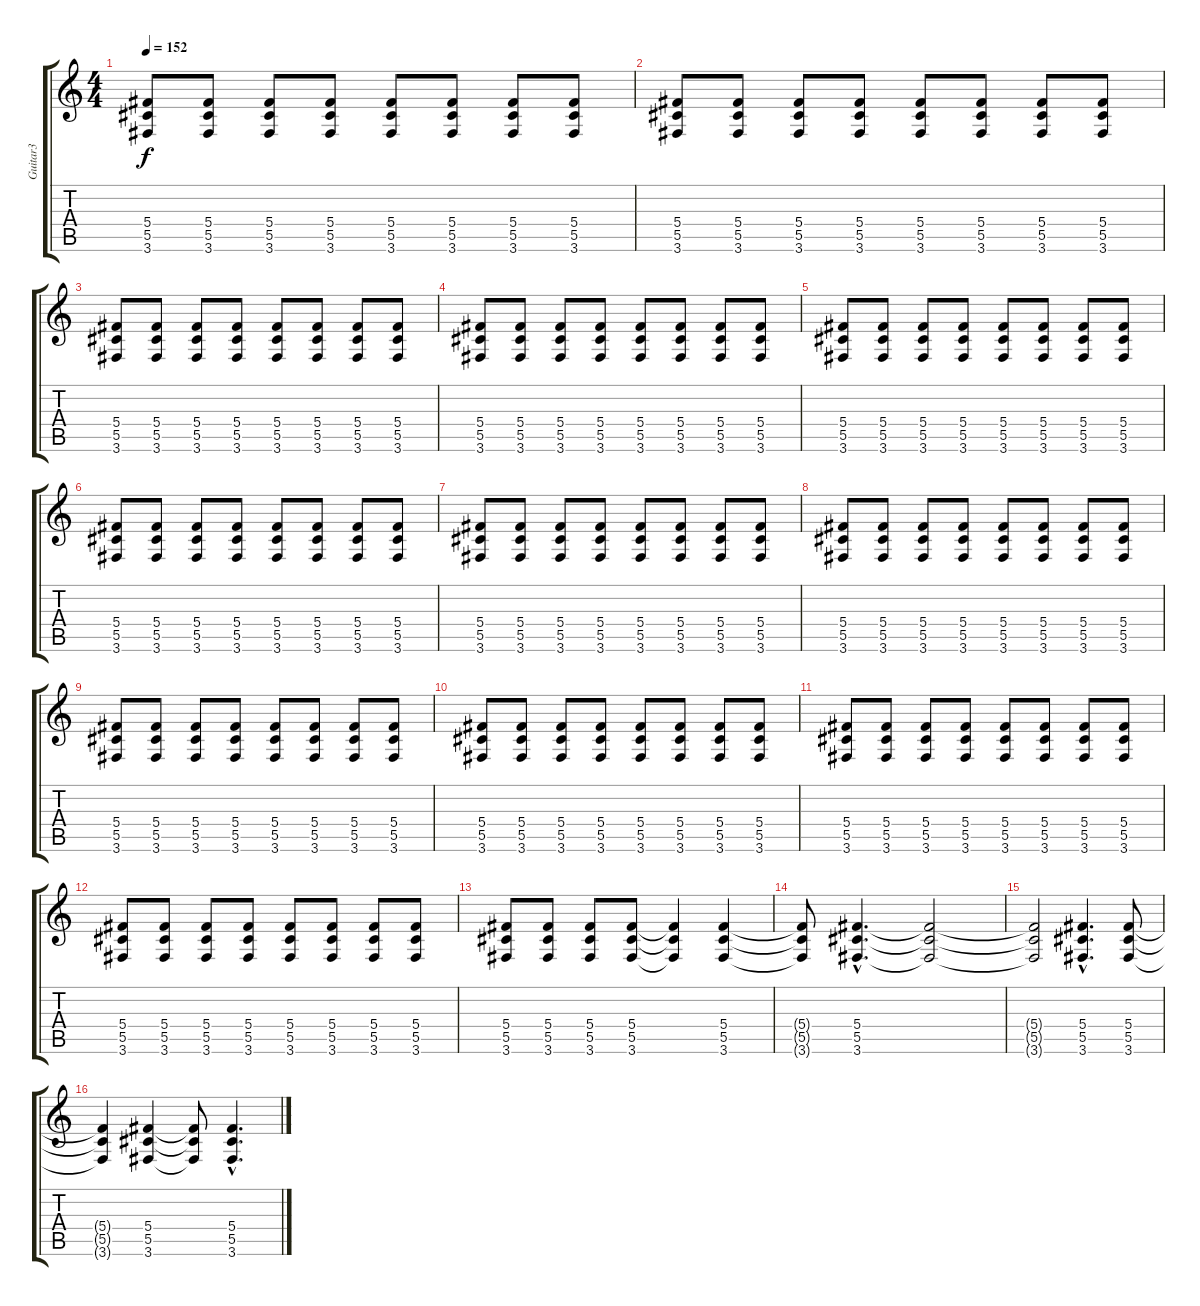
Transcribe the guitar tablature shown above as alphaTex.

\track ("Guitar3" "Guitar3") {instrument distortionguitar}
\staff {score tabs}
\tuning (Eb4 Bb3 Gb3 Db3 Ab2 Eb2) {hide}
\ts (4 4)
\tempo 152
\clef g2
\ks c
(5.4 5.5 3.6).8{dy f} (5.4 5.5 3.6).8 (5.4 5.5 3.6).8 (5.4 5.5 3.6).8 (5.4 5.5 3.6).8 (5.4 5.5 3.6).8 (5.4 5.5 3.6).8 (5.4 5.5 3.6).8 |
(5.4 5.5 3.6).8 (5.4 5.5 3.6).8 (5.4 5.5 3.6).8 (5.4 5.5 3.6).8 (5.4 5.5 3.6).8 (5.4 5.5 3.6).8 (5.4 5.5 3.6).8 (5.4 5.5 3.6).8 |
(5.4 5.5 3.6).8 (5.4 5.5 3.6).8 (5.4 5.5 3.6).8 (5.4 5.5 3.6).8 (5.4 5.5 3.6).8 (5.4 5.5 3.6).8 (5.4 5.5 3.6).8 (5.4 5.5 3.6).8 |
(5.4 5.5 3.6).8 (5.4 5.5 3.6).8 (5.4 5.5 3.6).8 (5.4 5.5 3.6).8 (5.4 5.5 3.6).8 (5.4 5.5 3.6).8 (5.4 5.5 3.6).8 (5.4 5.5 3.6).8 |
(5.4 5.5 3.6).8 (5.4 5.5 3.6).8 (5.4 5.5 3.6).8 (5.4 5.5 3.6).8 (5.4 5.5 3.6).8 (5.4 5.5 3.6).8 (5.4 5.5 3.6).8 (5.4 5.5 3.6).8 |
(5.4 5.5 3.6).8 (5.4 5.5 3.6).8 (5.4 5.5 3.6).8 (5.4 5.5 3.6).8 (5.4 5.5 3.6).8 (5.4 5.5 3.6).8 (5.4 5.5 3.6).8 (5.4 5.5 3.6).8 |
(5.4 5.5 3.6).8 (5.4 5.5 3.6).8 (5.4 5.5 3.6).8 (5.4 5.5 3.6).8 (5.4 5.5 3.6).8 (5.4 5.5 3.6).8 (5.4 5.5 3.6).8 (5.4 5.5 3.6).8 |
(5.4 5.5 3.6).8 (5.4 5.5 3.6).8 (5.4 5.5 3.6).8 (5.4 5.5 3.6).8 (5.4 5.5 3.6).8 (5.4 5.5 3.6).8 (5.4 5.5 3.6).8 (5.4 5.5 3.6).8 |
(5.4 5.5 3.6).8 (5.4 5.5 3.6).8 (5.4 5.5 3.6).8 (5.4 5.5 3.6).8 (5.4 5.5 3.6).8 (5.4 5.5 3.6).8 (5.4 5.5 3.6).8 (5.4 5.5 3.6).8 |
(5.4 5.5 3.6).8 (5.4 5.5 3.6).8 (5.4 5.5 3.6).8 (5.4 5.5 3.6).8 (5.4 5.5 3.6).8 (5.4 5.5 3.6).8 (5.4 5.5 3.6).8 (5.4 5.5 3.6).8 |
(5.4 5.5 3.6).8 (5.4 5.5 3.6).8 (5.4 5.5 3.6).8 (5.4 5.5 3.6).8 (5.4 5.5 3.6).8 (5.4 5.5 3.6).8 (5.4 5.5 3.6).8 (5.4 5.5 3.6).8 |
(5.4 5.5 3.6).8 (5.4 5.5 3.6).8 (5.4 5.5 3.6).8 (5.4 5.5 3.6).8 (5.4 5.5 3.6).8 (5.4 5.5 3.6).8 (5.4 5.5 3.6).8 (5.4 5.5 3.6).8 |
(5.4 5.5 3.6).8 (5.4 5.5 3.6).8 (5.4 5.5 3.6).8 (5.4 5.5 3.6).8 (5.4{t} 5.5{t} 3.6{t}).4 (5.4 5.5 3.6).4 |
(5.4{t} 5.5{t} 3.6{t}).8 (5.4{hac} 5.5{hac} 3.6{hac}).4{d} (5.4{t} 5.5{t} 3.6{t}).2 |
(5.4{t} 5.5{t} 3.6{t}).2 (5.4{hac} 5.5{hac} 3.6{hac}).4{d} (5.4 5.5 3.6).8 |
(5.4{t} 5.5{t} 3.6{t}).4 (5.4 5.5 3.6).4 (5.4{t} 5.5{t} 3.6{t}).8 (5.4{hac} 5.5{hac} 3.6{hac}).4{d}
